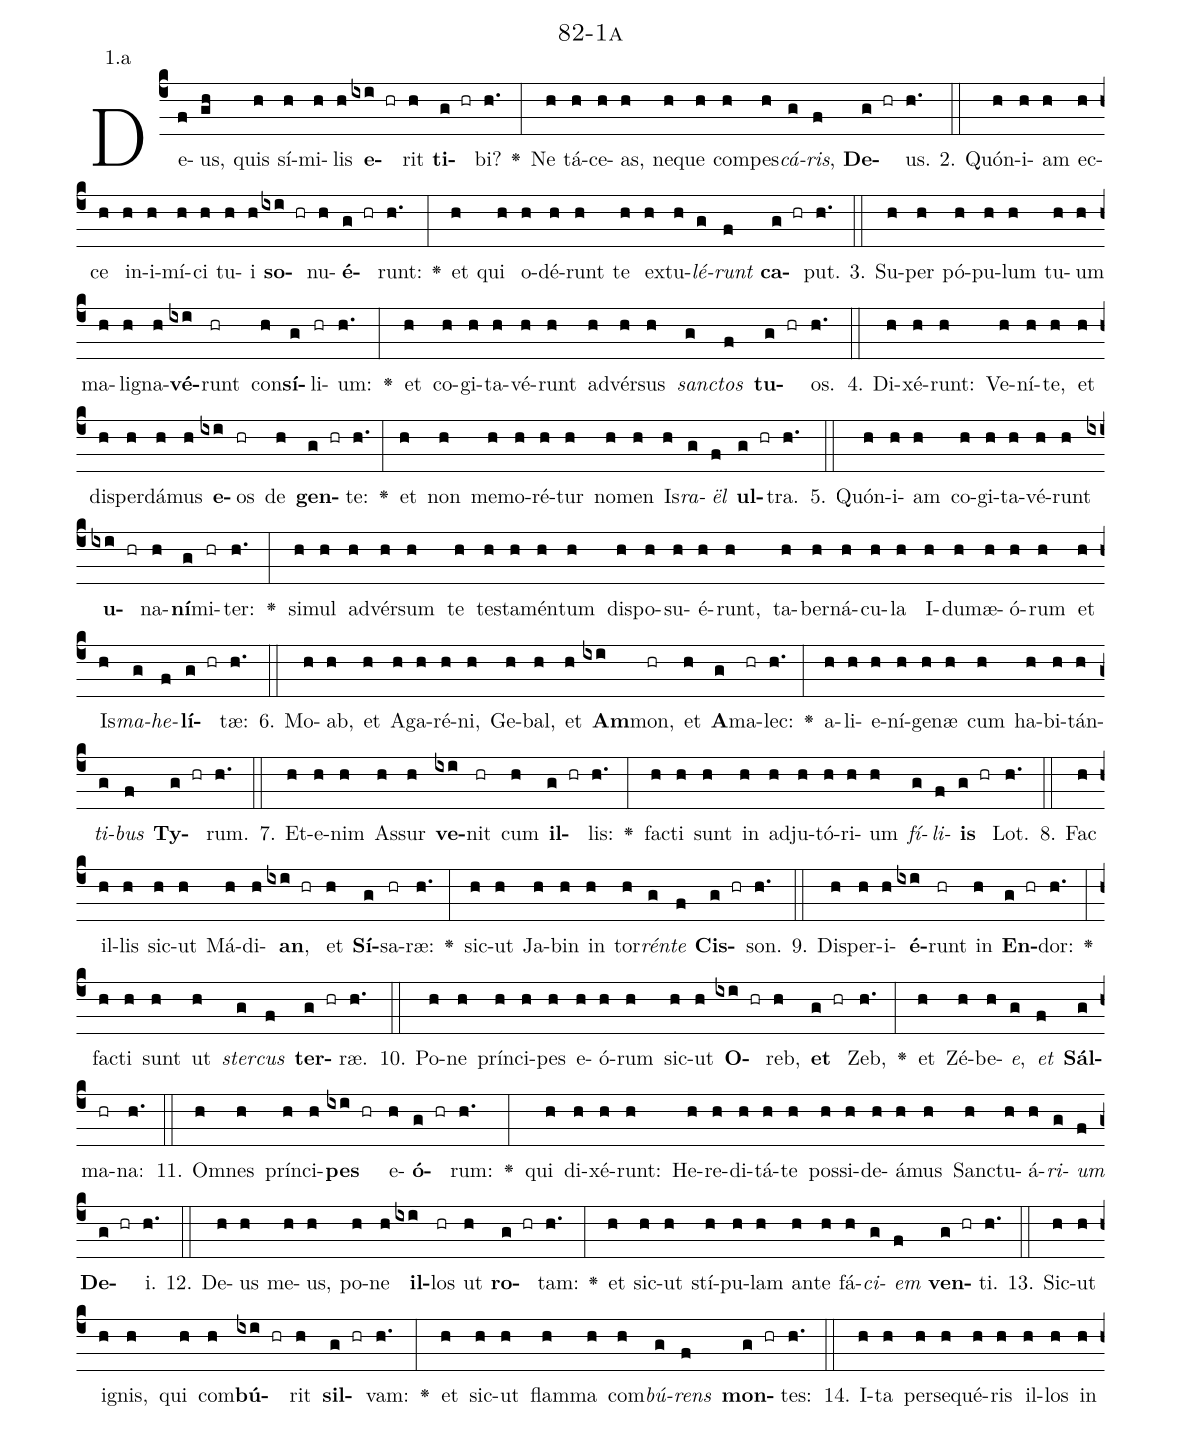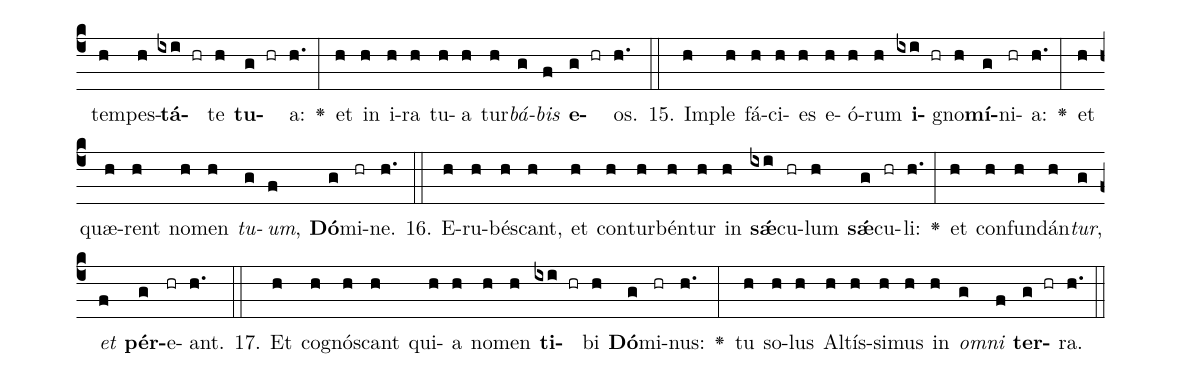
name: 82-1a;
annotation: 1.a;
%%
(c4)De(f)us,(gh) quis(h) sí(h)mi(h)lis(h) <b>e</b>(ixi hr)rit(h) <b>ti</b>(g hr)bi?(h.) <v>\greheightstar</v>(:) Ne(h) tá(h)ce(h)as,(h) ne(h)que(h) com(h)pes(h)<i>cá</i>(g)<i>ris</i>,(f) <b>De</b>(g hr)us.(h.) (::)
2. Quón(h)i(h)am(h) ec(h)ce(h) in(h)i(h)mí(h)ci(h) tu(h)i(h) <b>so</b>(ixi hr)nu(h)<b>é</b>(g hr)runt:(h.) <v>\greheightstar</v>(:) et(h) qui(h) o(h)dé(h)runt(h) te(h) ex(h)tu(h)<i>lé</i>(g)<i>runt</i>(f) <b>ca</b>(g hr)put.(h.) (::)
3. Su(h)per(h) pó(h)pu(h)lum(h) tu(h)um(h) ma(h)li(h)gna(h)<b>vé</b>(ixi)runt(hr) con(h)<b>sí</b>(g)li(hr)um:(h.) <v>\greheightstar</v>(:) et(h) co(h)gi(h)ta(h)vé(h)runt(h) ad(h)vér(h)sus(h) <i>sanc</i>(g)<i>tos</i>(f) <b>tu</b>(g hr)os.(h.) (::)
4. Di(h)xé(h)runt:(h) Ve(h)ní(h)te,(h) et(h) dis(h)per(h)dá(h)mus(h) <b>e</b>(ixi)os(hr) de(h) <b>gen</b>(g hr)te:(h.) <v>\greheightstar</v>(:) et(h) non(h) me(h)mo(h)ré(h)tur(h) no(h)men(h) Is(h)<i>ra</i>(g)<i>ël</i>(f) <b>ul</b>(g hr)tra.(h.) (::)
5. Quón(h)i(h)am(h) co(h)gi(h)ta(h)vé(h)runt(h) <b>u</b>(ixi hr)na(h)<b>ní</b>(g)mi(hr)ter:(h.) <v>\greheightstar</v>(:) si(h)mul(h) ad(h)vér(h)sum(h) te(h) tes(h)ta(h)mén(h)tum(h) dis(h)po(h)su(h)é(h)runt,(h) ta(h)ber(h)ná(h)cu(h)la(h) I(h)du(h)mæ(h)ó(h)rum(h) et(h) Is(h)<i>ma</i>(g)<i>he</i>(f)<b>lí</b>(g hr)tæ:(h.) (::)
6. Mo(h)ab,(h) et(h) A(h)ga(h)ré(h)ni,(h) Ge(h)bal,(h) et(h) <b>Am</b>(ixi)mon,(hr) et(h) <b>A</b>(g)ma(hr)lec:(h.) <v>\greheightstar</v>(:) a(h)li(h)e(h)ní(h)ge(h)næ(h) cum(h) ha(h)bi(h)tán(h)<i>ti</i>(g)<i>bus</i>(f) <b>Ty</b>(g hr)rum.(h.) (::)
7. Et(h)e(h)nim(h) As(h)sur(h) <b>ve</b>(ixi)nit(hr) cum(h) <b>il</b>(g hr)lis:(h.) <v>\greheightstar</v>(:) fac(h)ti(h) sunt(h) in(h) ad(h)ju(h)tó(h)ri(h)um(h) <i>fí</i>(g)<i>li</i>(f)<b>is</b>(g hr) Lot.(h.) (::)
8. Fac(h) il(h)lis(h) sic(h)ut(h) Má(h)di(h)<b>an</b>,(ixi hr) et(h) <b>Sí</b>(g)sa(hr)ræ:(h.) <v>\greheightstar</v>(:) sic(h)ut(h) Ja(h)bin(h) in(h) tor(h)<i>rén</i>(g)<i>te</i>(f) <b>Cis</b>(g hr)son.(h.) (::)
9. Dis(h)per(h)i(h)<b>é</b>(ixi)runt(hr) in(h) <b>En</b>(g hr)dor:(h.) <v>\greheightstar</v>(:) fac(h)ti(h) sunt(h) ut(h) <i>ster</i>(g)<i>cus</i>(f) <b>ter</b>(g hr)ræ.(h.) (::)
10. Po(h)ne(h) prín(h)ci(h)pes(h) e(h)ó(h)rum(h) sic(h)ut(h) <b>O</b>(ixi hr)reb,(h) <b>et</b>(g hr) Zeb,(h.) <v>\greheightstar</v>(:) et(h) Zé(h)be(h)<i>e</i>,(g) <i>et</i>(f) <b>Sál</b>(g)ma(hr)na:(h.) (::)
11. Om(h)nes(h) prín(h)ci(h)<b>pes</b>(ixi hr) e(h)<b>ó</b>(g hr)rum:(h.) <v>\greheightstar</v>(:) qui(h) di(h)xé(h)runt:(h) He(h)re(h)di(h)tá(h)te(h) pos(h)si(h)de(h)á(h)mus(h) Sanc(h)tu(h)á(h)<i>ri</i>(g)<i>um</i>(f) <b>De</b>(g hr)i.(h.) (::)
12. De(h)us(h) me(h)us,(h) po(h)ne(h) <b>il</b>(ixi)los(hr) ut(h) <b>ro</b>(g hr)tam:(h.) <v>\greheightstar</v>(:) et(h) sic(h)ut(h) stí(h)pu(h)lam(h) an(h)te(h) fá(h)<i>ci</i>(g)<i>em</i>(f) <b>ven</b>(g hr)ti.(h.) (::)
13. Sic(h)ut(h) i(h)gnis,(h) qui(h) com(h)<b>bú</b>(ixi hr)rit(h) <b>sil</b>(g hr)vam:(h.) <v>\greheightstar</v>(:) et(h) sic(h)ut(h) flam(h)ma(h) com(h)<i>bú</i>(g)<i>rens</i>(f) <b>mon</b>(g hr)tes:(h.) (::)
14. I(h)ta(h) per(h)se(h)qué(h)ris(h) il(h)los(h) in(h) tem(h)pes(h)<b>tá</b>(ixi hr)te(h) <b>tu</b>(g hr)a:(h.) <v>\greheightstar</v>(:) et(h) in(h) i(h)ra(h) tu(h)a(h) tur(h)<i>bá</i>(g)<i>bis</i>(f) <b>e</b>(g hr)os.(h.) (::)
15. Im(h)ple(h) fá(h)ci(h)es(h) e(h)ó(h)rum(h) <b>i</b>(ixi hr)gno(h)<b>mí</b>(g)ni(hr)a:(h.) <v>\greheightstar</v>(:) et(h) quæ(h)rent(h) no(h)men(h) <i>tu</i>(g)<i>um</i>,(f) <b>Dó</b>(g)mi(hr)ne.(h.) (::)
16. E(h)ru(h)bés(h)cant,(h) et(h) con(h)tur(h)bén(h)tur(h) in(h) <b>sǽ</b>(ixi)cu(hr)lum(h) <b>sǽ</b>(g)cu(hr)li:(h.) <v>\greheightstar</v>(:) et(h) con(h)fun(h)dán(h)<i>tur</i>,(g) <i>et</i>(f) <b>pér</b>(g)e(hr)ant.(h.) (::)
17. Et(h) co(h)gnós(h)cant(h) qui(h)a(h) no(h)men(h) <b>ti</b>(ixi hr)bi(h) <b>Dó</b>(g)mi(hr)nus:(h.) <v>\greheightstar</v>(:) tu(h) so(h)lus(h) Al(h)tís(h)si(h)mus(h) in(h) <i>om</i>(g)<i>ni</i>(f) <b>ter</b>(g hr)ra.(h.) (::)
